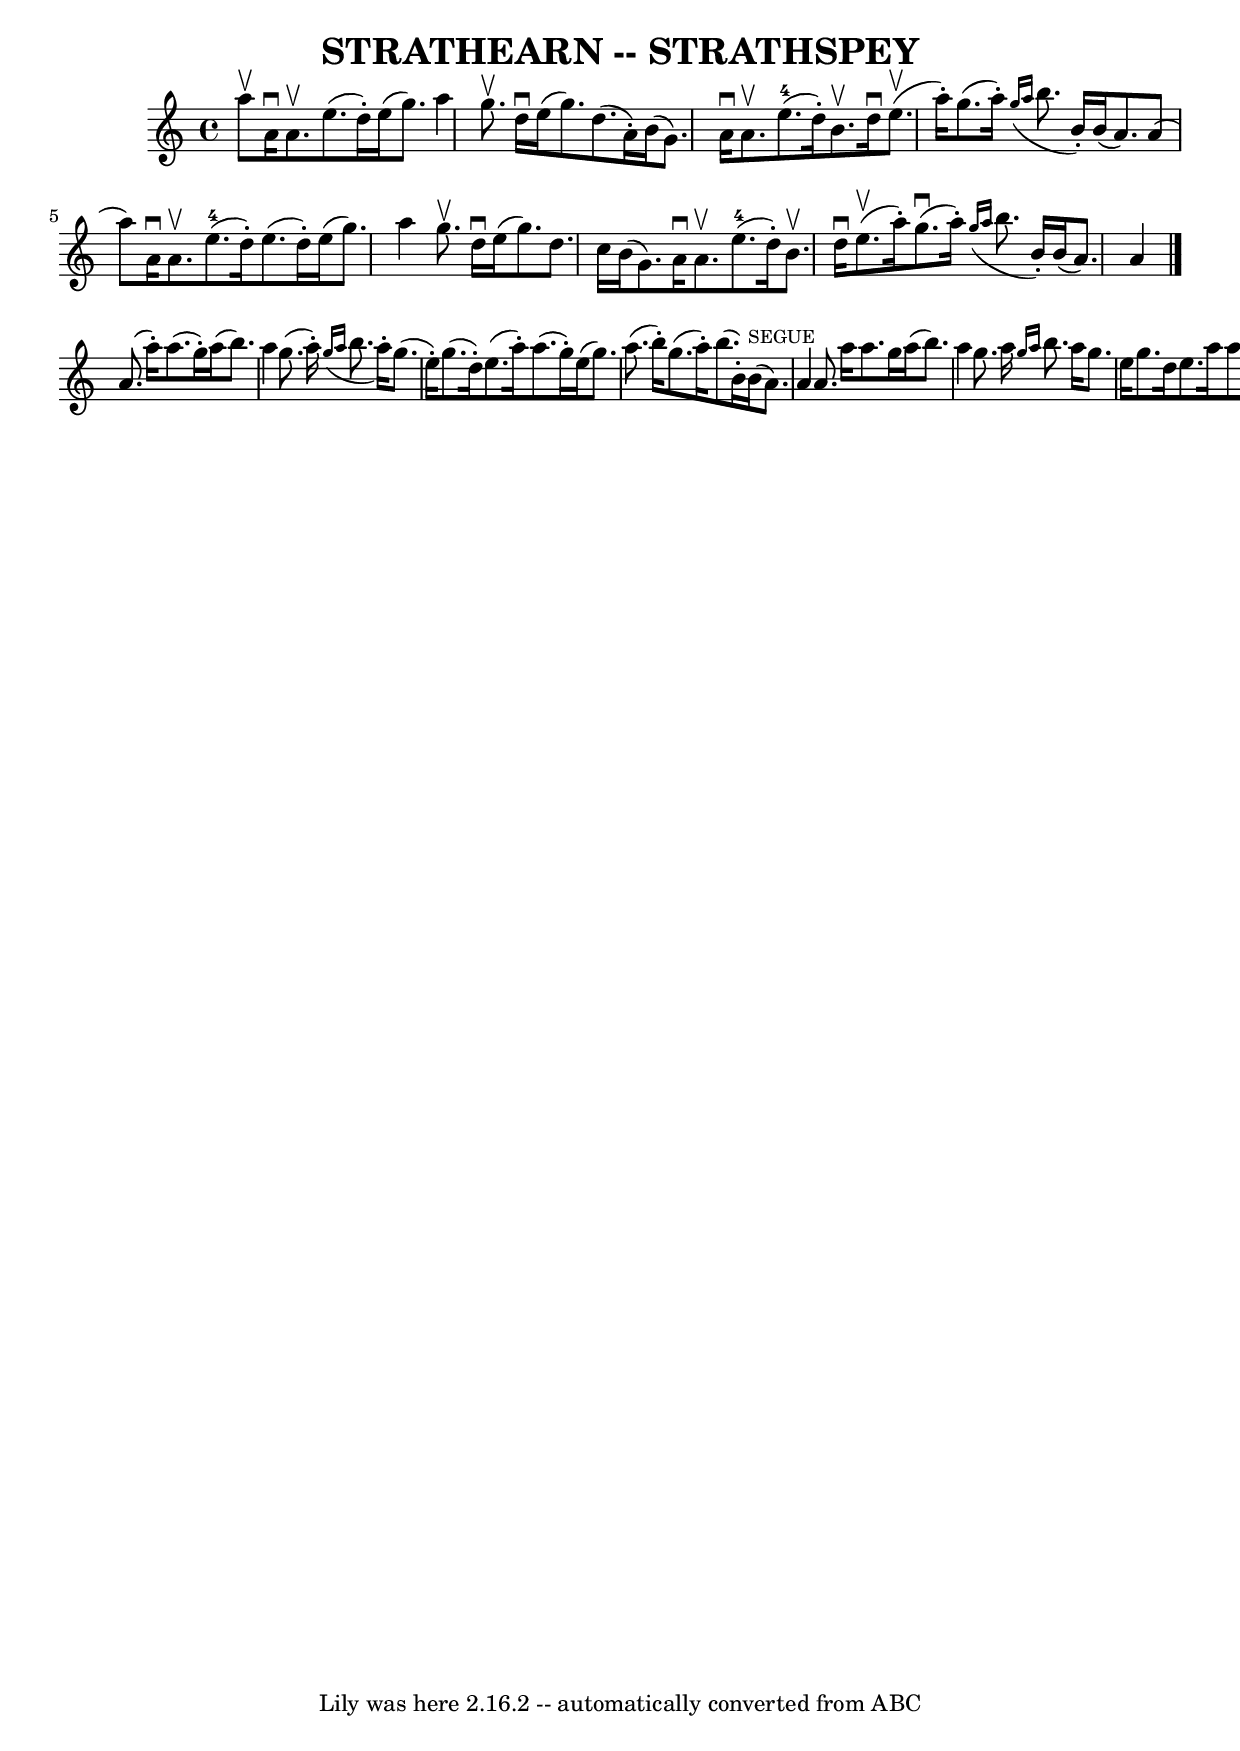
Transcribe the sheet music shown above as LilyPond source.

\version "2.16.2"
\include "Mammoth.ily"
\header {
  %% book = "Ryan's Mammoth Collection of Fiddle Tunes"
  crossRefNumber = "1"
  footnotes = ""
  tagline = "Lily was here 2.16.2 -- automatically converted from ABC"
  title = "STRATHEARN -- STRATHSPEY"

}
voicedefault =  {


  \override Staff.TimeSignature #'style = #'C
  \time 4/4 % %slurgracf 1
  \key a \minor a''8^\upbow     |
  a'16^\downbow a'8.^\upbow e''8. (d''16-.) e''16 (g''8.) a''4     |
  g''8.^\upbow d''16^\downbow e''16 (g''8.) d''8. (a'16-.) b'16 (g'8.)    |
  a'16^\downbow a'8.^\upbow e''8.-4(d''16-.) b'8.^\upbow d''16^\downbow e''8. (^\upbow a''16-.)    |
  
  g''8. (a''16-.)   \grace { g''16 (a''16 } b''8. b'16-.) b'16 (a'8.) a'8 (a''8)     |
  a'16^\downbow a'8.^\upbow e''8.-4(d''16-.) e''8. (d''16-.) e''16 (g''8. ) a''4    |
  g''8.^\upbow d''16^\downbow e''16 (g''8.) d''8. c''16 b'16 (g'8.)    |
  a'16^\downbow a'8.^\upbow e''8.-4(d''16-.) b'8.^\upbow d''16^\downbow e''8. (^\upbow a''16-.)    |
  g''8. (^\downbow a''16-.)   
  \grace { g''16 (a''16 } b''8. b'16-.) b'16 (a'8.) a'4     \bar "|." a'8. (a''16-.) a''8. (g''16-.) a''16 (b''8.) a''4      |
  g''8. (a''16-.)   \grace { g''16 (a''16 } b''8. a''16-.) g''8. (e''16-.) g''8. (d''16-.)      |
  e''8. (a''16-.) a''8. (g''16-.) e''16 (g''8.) a''8. (b''16-.)   |
  g''8. (a''16-.) b''8. (b'16-.) b'16^\segue(a'8.) a'4    |
  a'8. a''16 a''8. g''16 a''16 (b''8.) a''4     |
  g''8. a''16  
  \grace { g''16 a''16 } b''8. a''16 g''8. e''16 g''8. d''16      |
  e''8. a''16 a''8. g''16 e''16 (g''8.) a''8. b''16-.    |
  g''8. a''16 b''8. b'16 b'16 (a'8. ) a'8    \bar "|."   

}

\score{
  <<

    \context Staff="default"
    {
      \voicedefault 
      
    }

  >>
  \layout {
    
  }
  \midi {
  }

}
